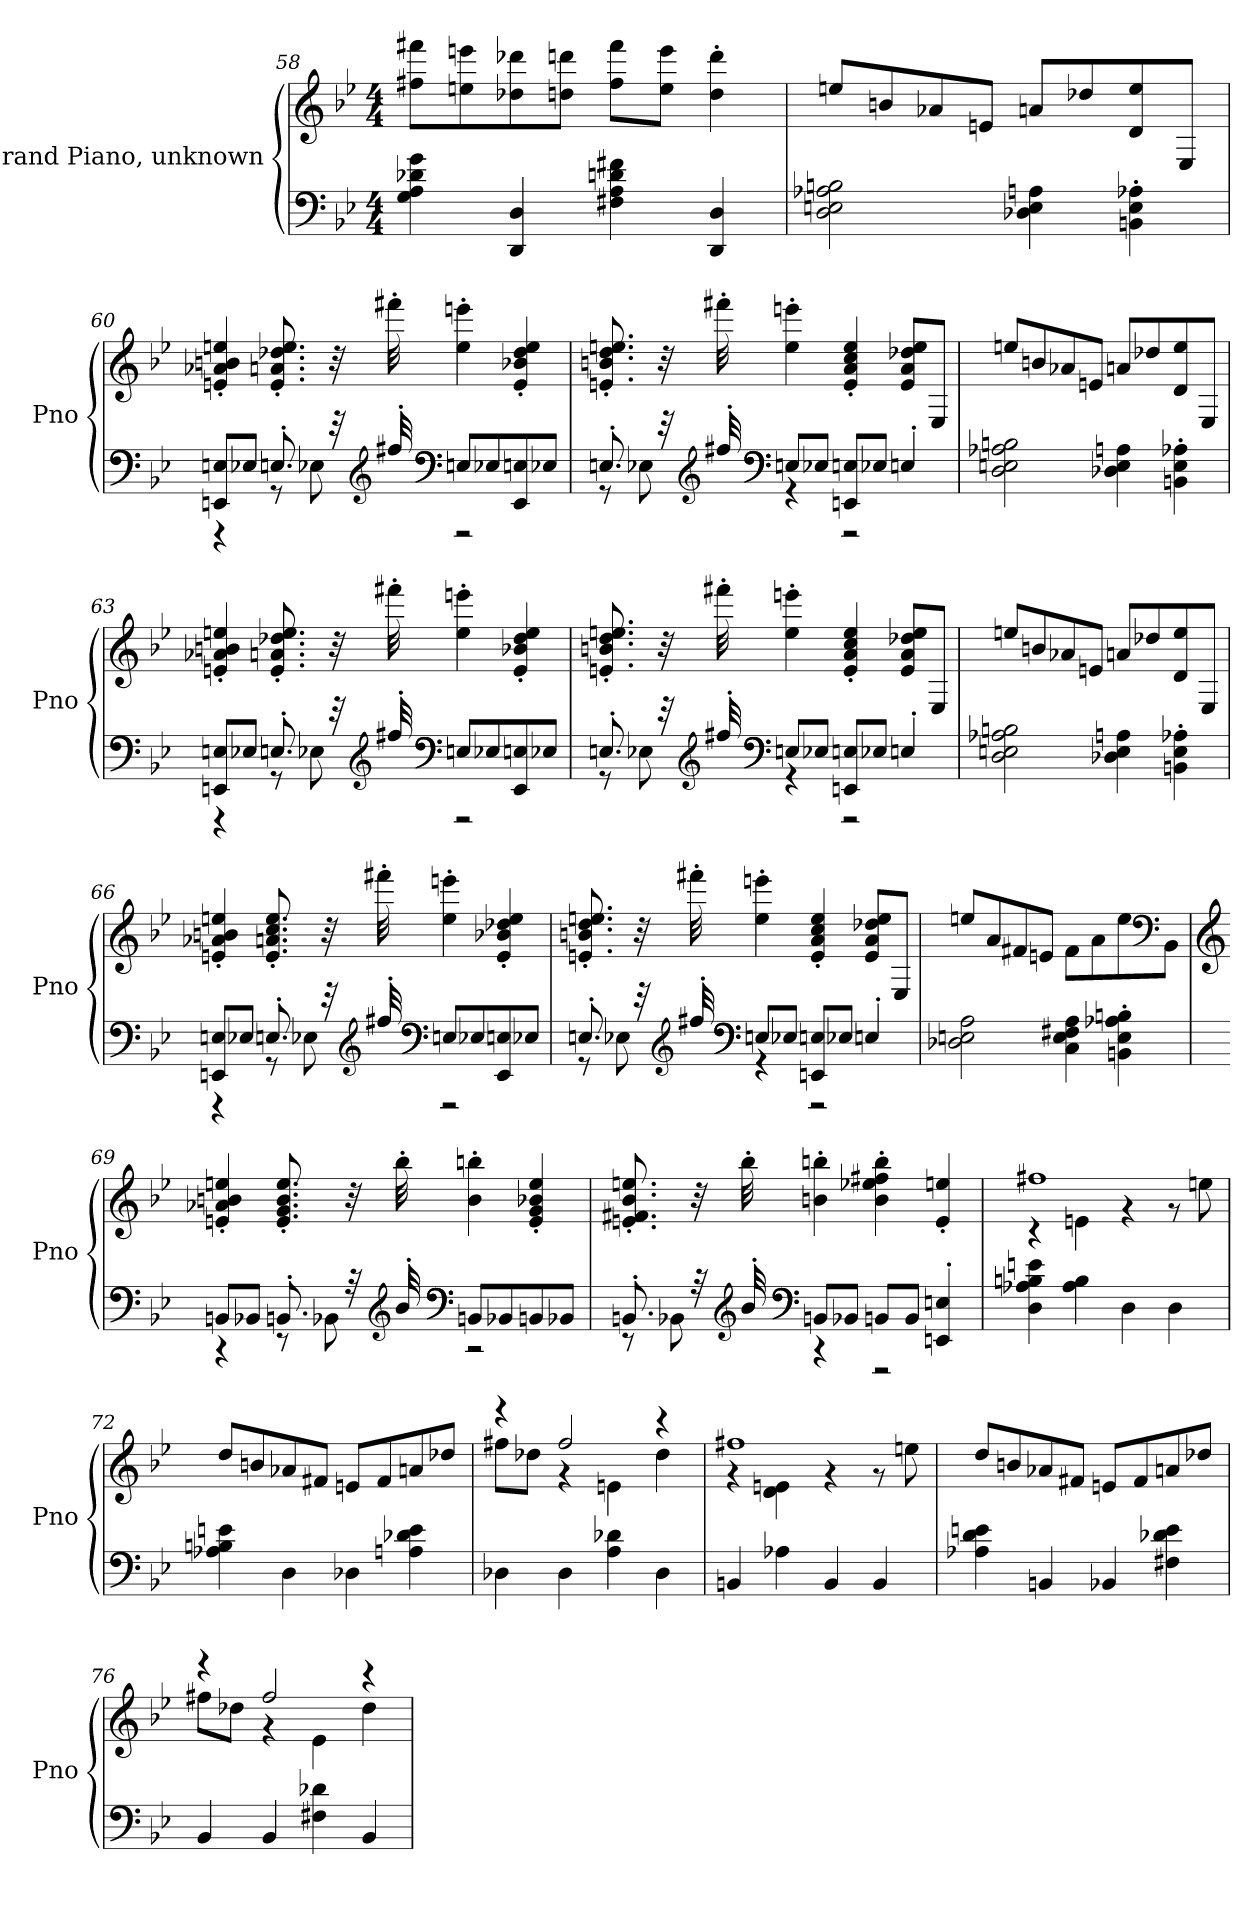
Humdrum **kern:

**kern	**kern
*part1	*part1
*staff2	*staff1
*I"Grand Piano, unknown	*
*I'Pno	*
*clefF4	*clefG2
*k[b-e-]	*k[b-e-]
*M4/4	*M4/4
=58	=58
4G\ 4A\ 4d-X\ 4g\	8ff#X\ 8fff#X\L
.	8een\ 8eeen\
4DD/ 4D/	8dd-X\ 8ddd-X\
.	8ddn\ 8dddn\J
4F#X\ 4A\ 4dn\ 4f#X\	8ff#\ 8fff#\L
.	8ee\ 8eee\J
4DD/ 4D/	4dd\' 4ddd\'
!!LO:LB:g=z
=59	=59
2D\ 2En\ 2A-X\ 2Bn\	8een/L
.	8bn/
.	8a-X/
.	8en/J
4D-X\ 4E\ 4An\	8an/L
.	8dd-X/
4BBn\' 4E\' 4A-X\'	8d/ 8ee/
.	8E-/J
=60	=60
*^	*
8EEn/ 8En/L	4r	4en/' 4a-X/' 4bn/' 4een/'
8E-X/J	.	.
8.En'/	8r	8.e/' 8.an/' 8.dd-X/' 8.ee/'
.	8E-X\	.
32r	.	32r
*clefG2	*	*
32ff#X'/	.	32fff#X'\
*clefF4	*	*
8En/L	2r	4ee\' 4eeen\'
8E-X/	.	.
8EE/ 8En/	.	4e/' 4b-X/' 4dd-/' 4ee/'
8E-X/J	.	.
!!LO:PB:g=z
=61	=61	=61
8.En'/	8r	8.en/' 8.bn/' 8.dd/' 8.een/'
.	8E-X\	.
32r	.	32r
*clefG2	*	*
32ff#X'/	.	32fff#X'\
*clefF4	*	*
8En/L	4r	4ee\' 4eeen\'
8E-X/J	.	.
8EEn/ 8En/L	2r	4e/' 4a/' 4cc/' 4ee/'
8E-X/J	.	.
4En'/	.	8e/ 8a/ 8dd-X/ 8ee/L
.	.	8E-/J
*v	*v	*
=62	=62
2D\ 2En\ 2A-X\ 2Bn\	8een/L
.	8bn/
.	8a-X/
.	8en/J
4D-X\ 4E\ 4An\	8an/L
.	8dd-X/
4BBn\' 4E\' 4A-X\'	8d/ 8ee/
.	8E-/J
!!LO:LB:g=z
=63	=63
*^	*
8EEn/ 8En/L	4r	4en/' 4a-X/' 4bn/' 4een/'
8E-X/J	.	.
8.En'/	8r	8.e/' 8.an/' 8.dd-X/' 8.ee/'
.	8E-X\	.
32r	.	32r
*clefG2	*	*
32ff#X'/	.	32fff#X'\
*clefF4	*	*
8En/L	2r	4ee\' 4eeen\'
8E-X/	.	.
8EE/ 8En/	.	4e/' 4b-X/' 4dd-/' 4ee/'
8E-X/J	.	.
=64	=64	=64
8.En'/	8r	8.en/' 8.bn/' 8.dd/' 8.een/'
.	8E-X\	.
32r	.	32r
*clefG2	*	*
32ff#X'/	.	32fff#X'\
*clefF4	*	*
8En/L	4r	4ee\' 4eeen\'
8E-X/J	.	.
8EEn/ 8En/L	2r	4e/' 4a/' 4cc/' 4ee/'
8E-X/J	.	.
4En'/	.	8e/ 8a/ 8dd-X/ 8ee/L
.	.	8E-/J
*v	*v	*
!!LO:LB:g=z
=65	=65
2D\ 2En\ 2A-X\ 2Bn\	8een/L
.	8bn/
.	8a-X/
.	8en/J
4D-X\ 4E\ 4An\	8an/L
.	8dd-X/
4BBn\' 4E\' 4A-X\'	8d/ 8ee/
.	8E-/J
=66	=66
*^	*
8EEn/ 8En/L	4r	4en/' 4a-X/' 4bn/' 4een/'
8E-X/J	.	.
8.En'/	8r	8.e/' 8.an/' 8.cc/' 8.ee/'
.	8E-X\	.
32r	.	32r
*clefG2	*	*
32ff#X'/	.	32fff#X'\
*clefF4	*	*
8En/L	2r	4ee\' 4eeen\'
8E-X/	.	.
8EE/ 8En/	.	4e/' 4b-X/' 4dd-X/' 4ee/'
8E-X/J	.	.
!!LO:LB:g=z
=67	=67	=67
8.En'/	8r	8.en/' 8.bn/' 8.dd/' 8.een/'
.	8E-X\	.
32r	.	32r
*clefG2	*	*
32ff#X'/	.	32fff#X'\
*clefF4	*	*
8En/L	4r	4ee\' 4eeen\'
8E-X/J	.	.
8EEn/ 8En/L	2r	4e/' 4a/' 4cc/' 4ee/'
8E-X/J	.	.
4En'/	.	8e/ 8a/ 8dd-X/ 8ee/L
.	.	8E-/J
*v	*v	*
=68	=68
2D-X\ 2En\ 2A\	8een/L
.	8a/
.	8f#X/
.	8en/J
4C\ 4E\ 4F#X\ 4A\	8f#\L
.	8a\
4BBn\' 4E\' 4A-X\' 4Bn\'	8ee\
*	*clefF4
.	8BB-\J
!!LO:LB:g=z
=69	=69
*	*clefG2
*^	*
8BBn/L	4r	4en/' 4a-X/' 4bn/' 4een/'
8BB-X/J	.	.
8.BBn'/	8r	8.e/' 8.g/' 8.b/' 8.ee/'
.	8BB-X\	.
32r	.	32r
*clefG2	*	*
32b-'/	.	32bb-'\
*clefF4	*	*
8BBn/L	2r	4b\' 4bbn\'
8BB-X/	.	.
8BBn/	.	4e/' 4g/' 4b-X/' 4ee/'
8BB-X/J	.	.
=70	=70	=70
8.BBn'/	8r	8.en/' 8.f#X/' 8.b-/' 8.een/'
.	8BB-X\	.
32r	.	32r
*clefG2	*	*
32b-'/	.	32bb-'\
*clefF4	*	*
8BBn/L	4r	4bn\' 4bbn\'
8BB-X/J	.	.
8BBn/L	2r	4b\' 4ee-X\' 4ff#X\' 4bb\'
8BB/J	.	.
4EEn/' 4En/'	.	4e/' 4een/'
*v	*v	*
!!LO:LB:g=z
=71	=71
*	*^
4D\ 4A-X\ 4Bn\ 4en\	1ff#X	4r
4A-\ 4B\	.	4en\
4D\	.	4r
4D\	.	8r
.	.	8een\
*	*v	*v
=72	=72
4A-X\ 4Bn\ 4en\	8dd/L
.	8bn/
4D\	8a-X/
.	8f#X/J
4D-X\	8en/L
.	8f#/
4An\ 4d-X\ 4e\	8an/
.	8dd-X/J
=73	=73
*	*^
4D-X\	4r	8ff#X\L
.	.	8dd-X\J
4D-\	2ff#/	4r
4A\ 4d-X\	.	4en\
4D-\	4r	4dd-\
=74	=74	=74
4BBn/	1ff#X	4r
4A-X\	.	4d\ 4en\
4BB/	.	4r
4BB/	.	8r
.	.	8een\
*	*v	*v
!!LO:PB:g=z
=75	=75
4A-X\ 4d\ 4en\	8dd/L
.	8bn/
4BBn/	8a-X/
.	8f#X/J
4BB-X/	8en/L
.	8f#/
4F#X\ 4d-X\ 4e\	8an/
.	8dd-X/J
=76	=76
*	*^
4BB-/	4r	8ff#X\L
.	.	8dd-X\J
4BB-/	2ff#/	4r
4F#X\ 4d-X\	.	4e-\
4BB-/	4r	4dd-\
*	*v	*v
=	=
*-	*-
